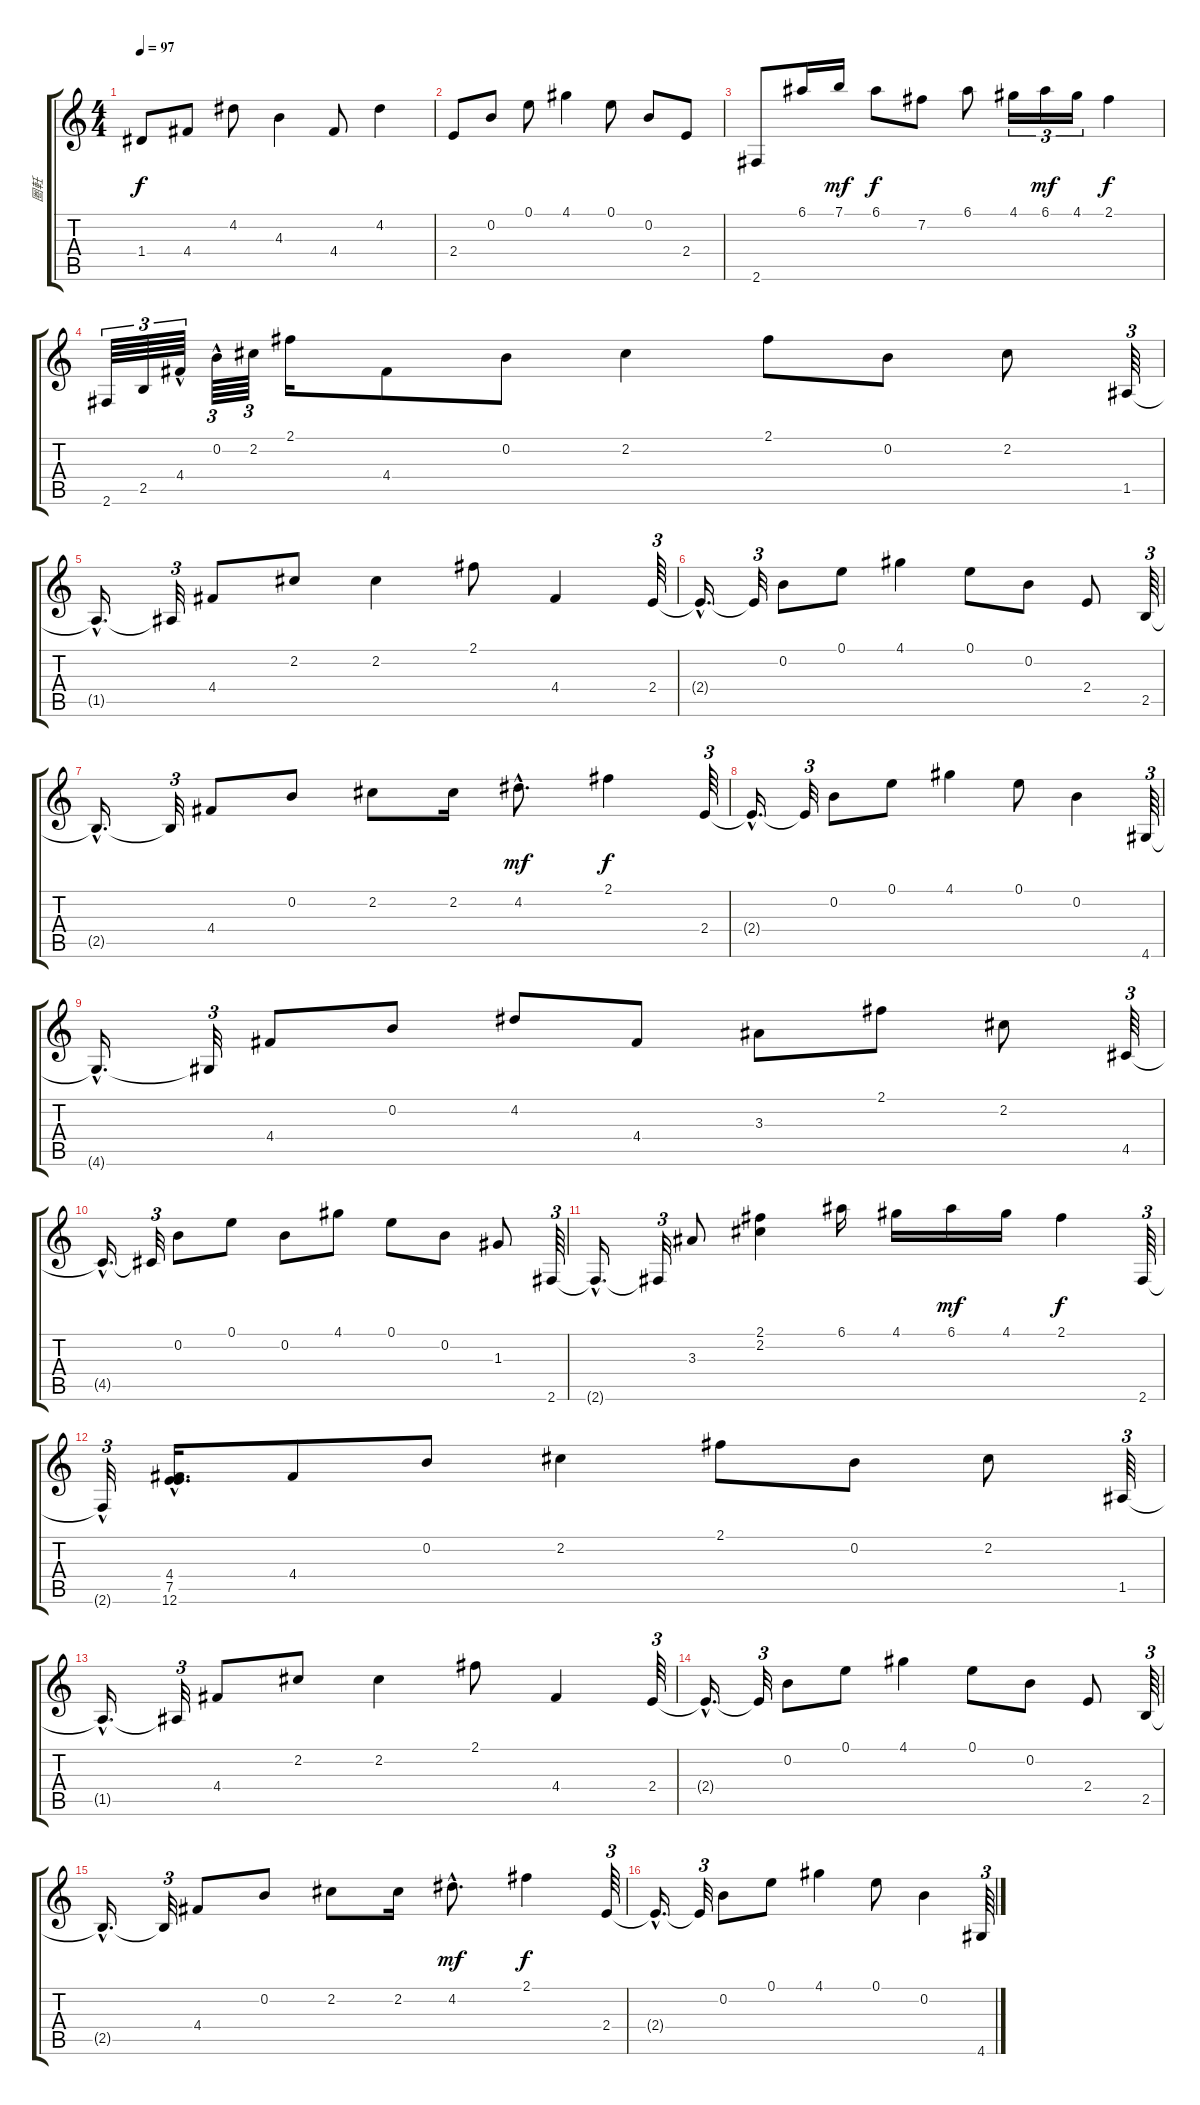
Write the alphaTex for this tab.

\track ("圈軠" "圈軠") {instrument acousticguitarsteel}
\staff {score tabs}
\tuning (E4 B3 G3 D3 A2 E2) {hide}
\ts (4 4)
\tempo 97
\clef g2
\ks c
1.4.8{dy f} 4.4.8 4.2.8 4.3.4 4.4.8 4.2.4 |
2.4.8 0.2.8 0.1.8 4.1.4 0.1.8 0.2.8 2.4.8 |
2.6.8 6.1.16 7.1.16{dy mf} 6.1.8{dy f} 7.2.8 6.1.8 4.1.16{tu (3 2)} 6.1.16{tu (3 2) dy mf} 4.1.16{tu (3 2)} 2.1.4{dy f} |
2.6.64{tu (3 2)} 2.5.64{tu (3 2)} 4.4{hac}.64{tu (3 2)} 0.2{hac}.64{tu (3 2)} 2.2.64{tu (3 2)} 2.1.16 4.4.8 0.2.8 2.2.4 2.1.8 0.2.8 2.2.8 1.5.64{tu (3 2)} |
1.5{hac t}.16{d} 1.5{t}.32{tu (3 2)} 4.4.8 2.2.8 2.2.4 2.1.8 4.4.4 2.4.64{tu (3 2)} |
2.4{hac t}.16{d} 2.4{t}.32{tu (3 2)} 0.2.8 0.1.8 4.1.4 0.1.8 0.2.8 2.4.8 2.5.64{tu (3 2)} |
2.5{hac t}.16{d} 2.5{t}.32{tu (3 2)} 4.4.8 0.2.8 2.2.8 2.2.16 4.2{hac}.8{d dy mf} 2.1.4{dy f} 2.4.64{tu (3 2)} |
2.4{hac t}.16{d} 2.4{t}.32{tu (3 2)} 0.2.8 0.1.8 4.1.4 0.1.8 0.2.4 4.6.64{tu (3 2)} |
4.6{hac t}.16{d} 4.6{t}.32{tu (3 2)} 4.4.8 0.2.8 4.2.8 4.4.8 3.3.8 2.1.8 2.2.8 4.5.64{tu (3 2)} |
4.5{hac t}.16{d} 4.5{t}.32{tu (3 2)} 0.2.8 0.1.8 0.2.8 4.1.8 0.1.8 0.2.8 1.3.8 2.6.64{tu (3 2)} |
2.6{hac t}.16{d} 2.6{t}.32{tu (3 2)} 3.3.8 (2.1 2.2).4 6.1.16 4.1.16 6.1.16{dy mf} 4.1.16 2.1.4{dy f} 2.6.64{tu (3 2)} |
2.6{hac t}.32{tu (3 2)} (4.4 7.5{hac} 12.6{hac}).16{d} 4.4.8 0.2.8 2.2.4 2.1.8 0.2.8 2.2.8 1.5.64{tu (3 2)} |
1.5{hac t}.16{d} 1.5{t}.32{tu (3 2)} 4.4.8 2.2.8 2.2.4 2.1.8 4.4.4 2.4.64{tu (3 2)} |
2.4{hac t}.16{d} 2.4{t}.32{tu (3 2)} 0.2.8 0.1.8 4.1.4 0.1.8 0.2.8 2.4.8 2.5.64{tu (3 2)} |
2.5{hac t}.16{d} 2.5{t}.32{tu (3 2)} 4.4.8 0.2.8 2.2.8 2.2.16 4.2{hac}.8{d dy mf} 2.1.4{dy f} 2.4.64{tu (3 2)} |
2.4{hac t}.16{d} 2.4{t}.32{tu (3 2)} 0.2.8 0.1.8 4.1.4 0.1.8 0.2.4 4.6.64{tu (3 2)}
